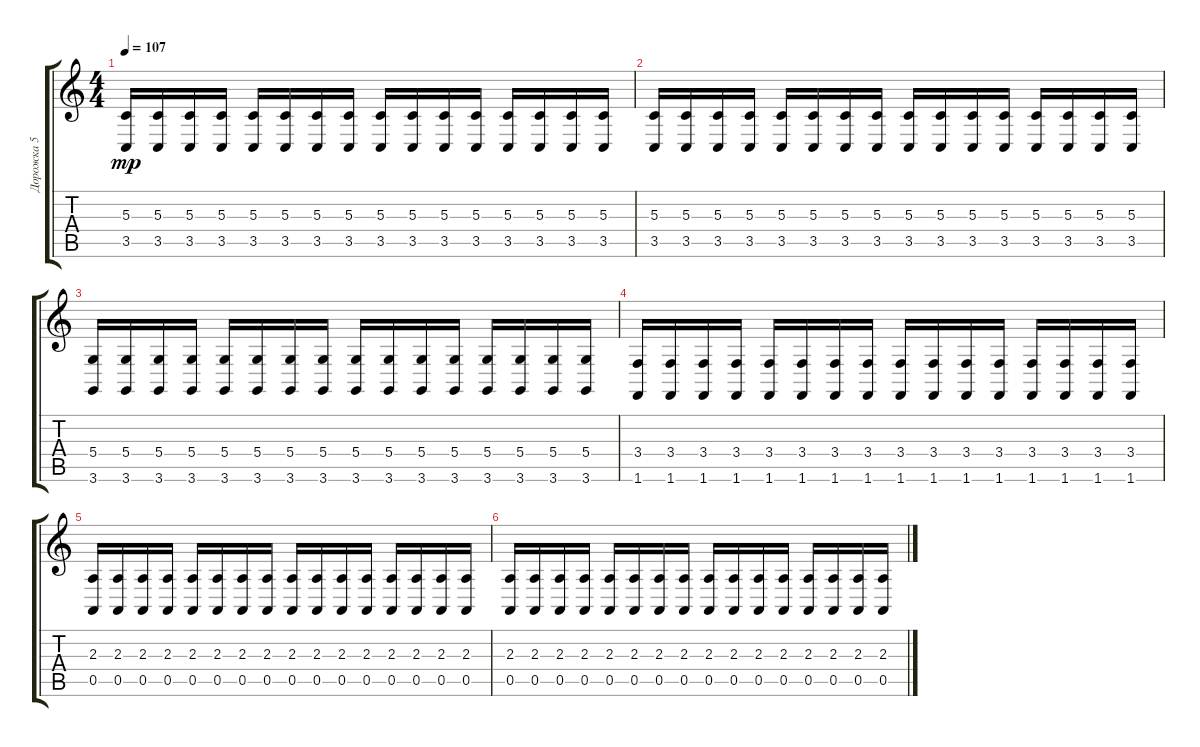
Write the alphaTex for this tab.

\track ("Дорожка 5" "Дорожка 5") {instrument lead8bassandlead}
\staff {score tabs}
\tuning (E4 B3 G3 D3 A2 E2) {hide}
\ts (4 4)
\tempo 107
\clef g2
\ks c
(5.3 3.5).16{dy mp} (5.3 3.5).16 (5.3 3.5).16 (5.3 3.5).16 (5.3 3.5).16 (5.3 3.5).16 (5.3 3.5).16 (5.3 3.5).16 (5.3 3.5).16 (5.3 3.5).16 (5.3 3.5).16 (5.3 3.5).16 (5.3 3.5).16 (5.3 3.5).16 (5.3 3.5).16 (5.3 3.5).16 |
(5.3 3.5).16 (5.3 3.5).16 (5.3 3.5).16 (5.3 3.5).16 (5.3 3.5).16 (5.3 3.5).16 (5.3 3.5).16 (5.3 3.5).16 (5.3 3.5).16 (5.3 3.5).16 (5.3 3.5).16 (5.3 3.5).16 (5.3 3.5).16 (5.3 3.5).16 (5.3 3.5).16 (5.3 3.5).16 |
(5.4 3.6).16 (5.4 3.6).16 (5.4 3.6).16 (5.4 3.6).16 (5.4 3.6).16 (5.4 3.6).16 (5.4 3.6).16 (5.4 3.6).16 (5.4 3.6).16 (5.4 3.6).16 (5.4 3.6).16 (5.4 3.6).16 (5.4 3.6).16 (5.4 3.6).16 (5.4 3.6).16 (5.4 3.6).16 |
(3.4 1.6).16 (3.4 1.6).16 (3.4 1.6).16 (3.4 1.6).16 (3.4 1.6).16 (3.4 1.6).16 (3.4 1.6).16 (3.4 1.6).16 (3.4 1.6).16 (3.4 1.6).16 (3.4 1.6).16 (3.4 1.6).16 (3.4 1.6).16 (3.4 1.6).16 (3.4 1.6).16 (3.4 1.6).16 |
(2.3 0.5).16 (2.3 0.5).16 (2.3 0.5).16 (2.3 0.5).16 (2.3 0.5).16 (2.3 0.5).16 (2.3 0.5).16 (2.3 0.5).16 (2.3 0.5).16 (2.3 0.5).16 (2.3 0.5).16 (2.3 0.5).16 (2.3 0.5).16 (2.3 0.5).16 (2.3 0.5).16 (2.3 0.5).16 |
(2.3 0.5).16 (2.3 0.5).16 (2.3 0.5).16 (2.3 0.5).16 (2.3 0.5).16 (2.3 0.5).16 (2.3 0.5).16 (2.3 0.5).16 (2.3 0.5).16 (2.3 0.5).16 (2.3 0.5).16 (2.3 0.5).16 (2.3 0.5).16 (2.3 0.5).16 (2.3 0.5).16 (2.3 0.5).16
